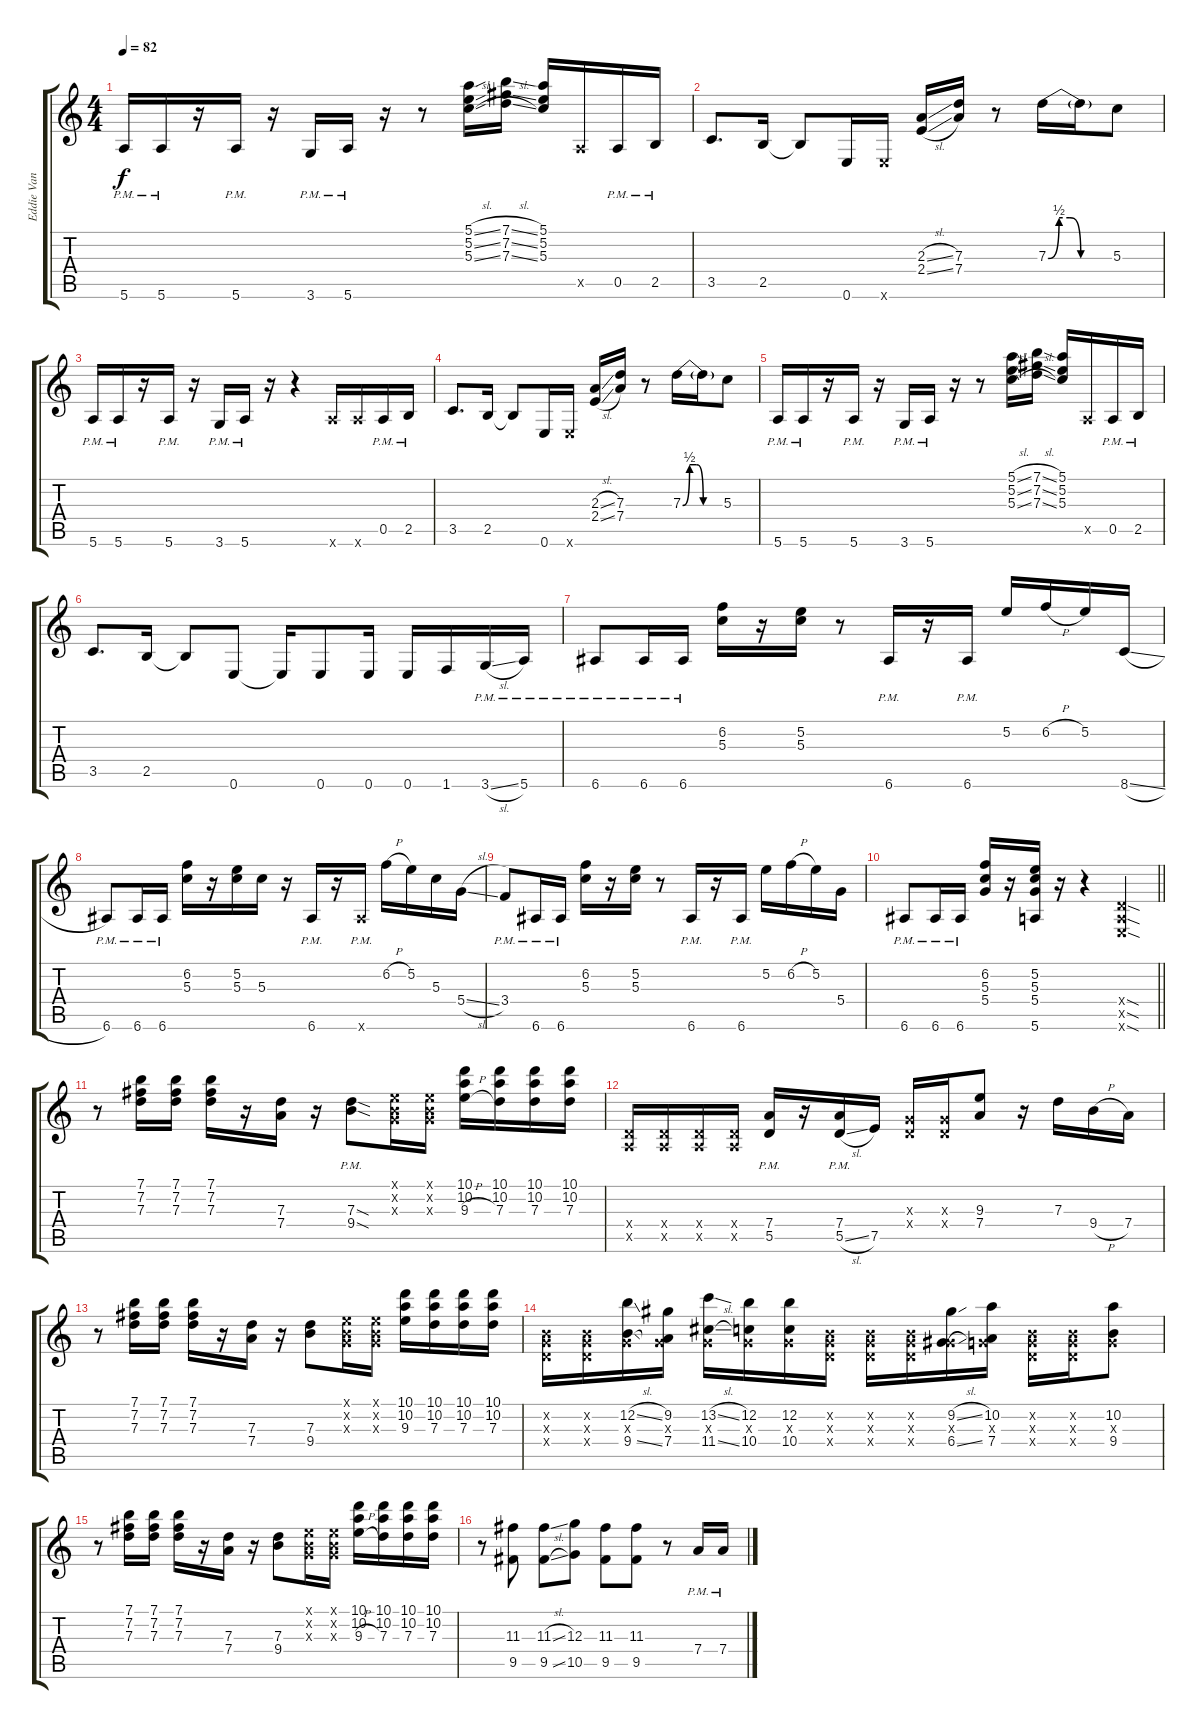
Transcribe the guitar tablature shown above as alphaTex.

\track ("Eddie Van Halen (Rhythm Guitar)" "Eddie Van ") {instrument distortionguitar}
\staff {score tabs}
\tuning (E4 B3 G3 D3 A2 E2) {hide}
\ts (4 4)
\tempo 82
\clef g2
\ks c
5.6{pm}.16{dy f} 5.6{pm}.16 r.16 5.6{pm}.16 r.16 3.6{pm}.16 5.6{pm}.16 r.16 r.8 (5.1{sl} 5.2{sl} 5.3{sl}).16 (7.1{sl} 7.2{sl} 7.3{sl}).16 (5.1 5.2 5.3).16 0.5{x}.16 0.5{pm}.16 2.5{pm}.16 |
3.5.8{d} 2.5.16 2.5{t}.8 0.6.16 0.6{x}.16 (2.3{sl} 2.4{sl}).16 (7.3 7.4).16 r.8 7.3{be (custom 0 0 10 2 20 2 30 0 60 0)}.16 7.3{t}.16 5.3.8 |
5.6{pm}.16 5.6{pm}.16 r.16 5.6{pm}.16 r.16 3.6{pm}.16 5.6{pm}.16 r.16 r.4 5.6{x}.16 5.6{x}.16 0.5{pm}.16 2.5{pm}.16 |
3.5.8{d} 2.5.16 2.5{t}.8 0.6.16 0.6{x}.16 (2.3{sl} 2.4{sl}).16 (7.3 7.4).16 r.8 7.3{be (custom 0 0 10 2 20 2 30 0 60 0)}.16 7.3{t}.16 5.3.8 |
5.6{pm}.16 5.6{pm}.16 r.16 5.6{pm}.16 r.16 3.6{pm}.16 5.6{pm}.16 r.16 r.8 (5.1{sl} 5.2{sl} 5.3{sl}).16 (7.1{sl} 7.2{sl} 7.3{sl}).16 (5.1 5.2 5.3).16 0.5{x}.16 0.5{pm}.16 2.5{pm}.16 |
3.5.8{d} 2.5.16 2.5{t}.8 0.6.8 0.6{t}.16 0.6.8 0.6.16 0.6.16 1.6.16 3.6{sl pm}.16 5.6{pm}.16 |
6.6{pm}.8 6.6{pm}.16 6.6{pm}.16 (6.2 5.3).16 r.16 (5.2 5.3).16 r.8 6.6{pm}.16 r.16 6.6{pm}.16 5.2.16 6.2{h}.16 5.2.16 8.6{sl}.16 |
6.6{pm}.8 6.6{pm}.16 6.6{pm}.16 (6.2 5.3).16 r.16 (5.2 5.3).16 5.3.16 r.16 6.6{pm}.16 r.16 6.6{pm x}.16 6.2{h}.16 5.2.16 5.3.16 5.4{sl}.16 |
3.4{pm}.8 6.6{pm}.16 6.6{pm}.16 (6.2 5.3).16 r.16 (5.2 5.3).16 r.8 6.6{pm}.16 r.16 6.6{pm}.16 5.2.16 6.2{h}.16 5.2.16 5.4.16 |
\barLineRight lightlight
6.6{pm}.8 6.6{pm}.16 6.6{pm}.16 (6.2 5.3 5.4).16 r.16 (5.2 5.3 5.4 5.6).16 r.16 r.4 (0.4{sod x} 0.5{sod x} 0.6{sod x}).4 |
r.8 (7.1 7.2 7.3).16 (7.1 7.2 7.3).16 (7.1 7.2 7.3).16 r.16 (7.3 7.4).16 r.16 (7.3{sod pm} 9.4{sod pm}).8 (0.1{x} 0.2{x} 0.3{x}).16 (0.1{x} 0.2{x} 0.3{x}).16 (10.1 10.2 9.3{h}).16 (10.1 10.2 7.3).16 (10.1 10.2 7.3).16 (10.1 10.2 7.3).16 |
(0.4{x} 0.5{x}).16 (0.4{x} 0.5{x}).16 (0.4{x} 0.5{x}).16 (0.4{x} 0.5{x}).16 (7.4{pm} 5.5{pm}).16 r.16 (7.4{pm} 5.5{sl pm}).16 7.5.16 (0.3{x} 0.4{x}).16 (0.3{x} 0.4{x}).16 (9.3 7.4).8 r.16 7.3.16 9.4{h}.16 7.4.16 |
r.8 (7.1 7.2 7.3).16 (7.1 7.2 7.3).16 (7.1 7.2 7.3).16 r.16 (7.3 7.4).16 r.16 (7.3 9.4).8 (0.1{x} 0.2{x} 0.3{x}).16 (0.1{x} 0.2{x} 0.3{x}).16 (10.1 10.2 9.3).16 (10.1 10.2 7.3).16 (10.1 10.2 7.3).16 (10.1 10.2 7.3).16 |
(0.2{x} 0.3{x} 0.4{x}).16 (0.2{x} 0.3{x} 0.4{x}).16 (12.2{sl} 0.3{x} 9.4{sl}).16 (9.2 0.3{x} 7.4).16 (13.2{sl} 0.3{x} 11.4{sl}).16 (12.2 0.3{x} 10.4).16 (12.2 0.3{x} 10.4).16 (0.2{x} 0.3{x} 0.4{x}).16 (0.2{x} 0.3{x} 0.4{x}).16 (0.2{x} 0.3{x} 0.4{x}).16 (9.2{sl} 0.3{x} 6.4{sl}).16 (10.2 0.3{x} 7.4).16 (0.2{x} 0.3{x} 0.4{x}).16 (0.2{x} 0.3{x} 0.4{x}).16 (10.2 0.3{x} 9.4).8 |
r.8 (7.1 7.2 7.3).16 (7.1 7.2 7.3).16 (7.1 7.2 7.3).16 r.16 (7.3 7.4).16 r.16 (7.3 9.4).8 (0.1{x} 0.2{x} 0.3{x}).16 (0.1{x} 0.2{x} 0.3{x}).16 (10.1 10.2 9.3{h}).16 (10.1 10.2 7.3).16 (10.1 10.2 7.3).16 (10.1 10.2 7.3).16 |
r.8 (11.3 9.5).8 (11.3{sl} 9.5{sl}).8 (12.3 10.5).8 (11.3 9.5).8 (11.3 9.5).8 r.8 7.4{pm}.16 7.4{pm}.16
